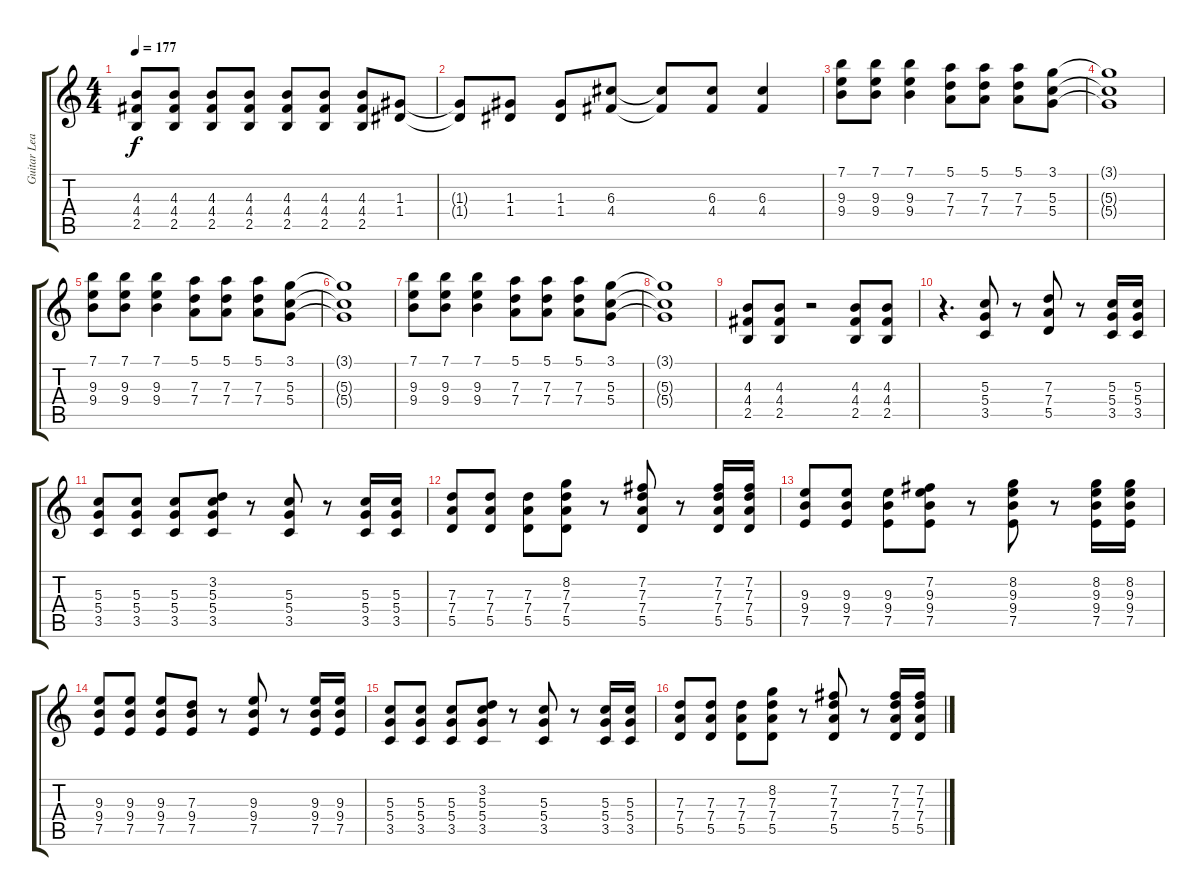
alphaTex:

\track ("Guitar Lead" "Guitar Lea") {instrument distortionguitar}
\staff {score tabs}
\tuning (E4 B3 G3 D3 A2 E2) {hide}
\ts (4 4)
\tempo 177
\clef g2
\ks c
(4.3 4.4 2.5).8{dy f} (4.3 4.4 2.5).8 (4.3 4.4 2.5).8 (4.3 4.4 2.5).8 (4.3 4.4 2.5).8 (4.3 4.4 2.5).8 (4.3 4.4 2.5).8 (1.3 1.4).8 |
(1.3{t} 1.4{t}).8 (1.3 1.4).8 (1.3 1.4).8 (6.3 4.4).8 (6.3{t} 4.4{t}).8 (6.3 4.4).8 (6.3 4.4).4 |
(7.1 9.3 9.4).8 (7.1 9.3 9.4).8 (7.1 9.3 9.4).4 (5.1 7.3 7.4).8 (5.1 7.3 7.4).8 (5.1 7.3 7.4).8 (3.1 5.3 5.4).8 |
(3.1{t} 5.3{t} 5.4{t}).1 |
(7.1 9.3 9.4).8 (7.1 9.3 9.4).8 (7.1 9.3 9.4).4 (5.1 7.3 7.4).8 (5.1 7.3 7.4).8 (5.1 7.3 7.4).8 (3.1 5.3 5.4).8 |
(3.1{t} 5.3{t} 5.4{t}).1 |
(7.1 9.3 9.4).8 (7.1 9.3 9.4).8 (7.1 9.3 9.4).4 (5.1 7.3 7.4).8 (5.1 7.3 7.4).8 (5.1 7.3 7.4).8 (3.1 5.3 5.4).8 |
(3.1{t} 5.3{t} 5.4{t}).1 |
(4.3 4.4 2.5).8 (4.3 4.4 2.5).8 r.2 (4.3 4.4 2.5).8 (4.3 4.4 2.5).8 |
r.4{d} (5.3 5.4 3.5).8 r.8 (7.3 7.4 5.5).8 r.8 (5.3 5.4 3.5).16 (5.3 5.4 3.5).16 |
(5.3 5.4 3.5).8 (5.3 5.4 3.5).8 (5.3 5.4 3.5).8 (3.2 5.3 5.4 3.5).8 r.8 (5.3 5.4 3.5).8 r.8 (5.3 5.4 3.5).16 (5.3 5.4 3.5).16 |
(7.3 7.4 5.5).8 (7.3 7.4 5.5).8 (7.3 7.4 5.5).8 (8.2 7.3 7.4 5.5).8 r.8 (7.2 7.3 7.4 5.5).8 r.8 (7.2 7.3 7.4 5.5).16 (7.2 7.3 7.4 5.5).16 |
(9.3 9.4 7.5).8 (9.3 9.4 7.5).8 (9.3 9.4 7.5).8 (7.2 9.3 9.4 7.5).8 r.8 (8.2 9.3 9.4 7.5).8 r.8 (8.2 9.3 9.4 7.5).16 (8.2 9.3 9.4 7.5).16 |
(9.3 9.4 7.5).8 (9.3 9.4 7.5).8 (9.3 9.4 7.5).8 (7.3 9.4 7.5).8 r.8 (9.3 9.4 7.5).8 r.8 (9.3 9.4 7.5).16 (9.3 9.4 7.5).16 |
(5.3 5.4 3.5).8 (5.3 5.4 3.5).8 (5.3 5.4 3.5).8 (3.2 5.3 5.4 3.5).8 r.8 (5.3 5.4 3.5).8 r.8 (5.3 5.4 3.5).16 (5.3 5.4 3.5).16 |
(7.3 7.4 5.5).8 (7.3 7.4 5.5).8 (7.3 7.4 5.5).8 (8.2 7.3 7.4 5.5).8 r.8 (7.2 7.3 7.4 5.5).8 r.8 (7.2 7.3 7.4 5.5).16 (7.2 7.3 7.4 5.5).16
